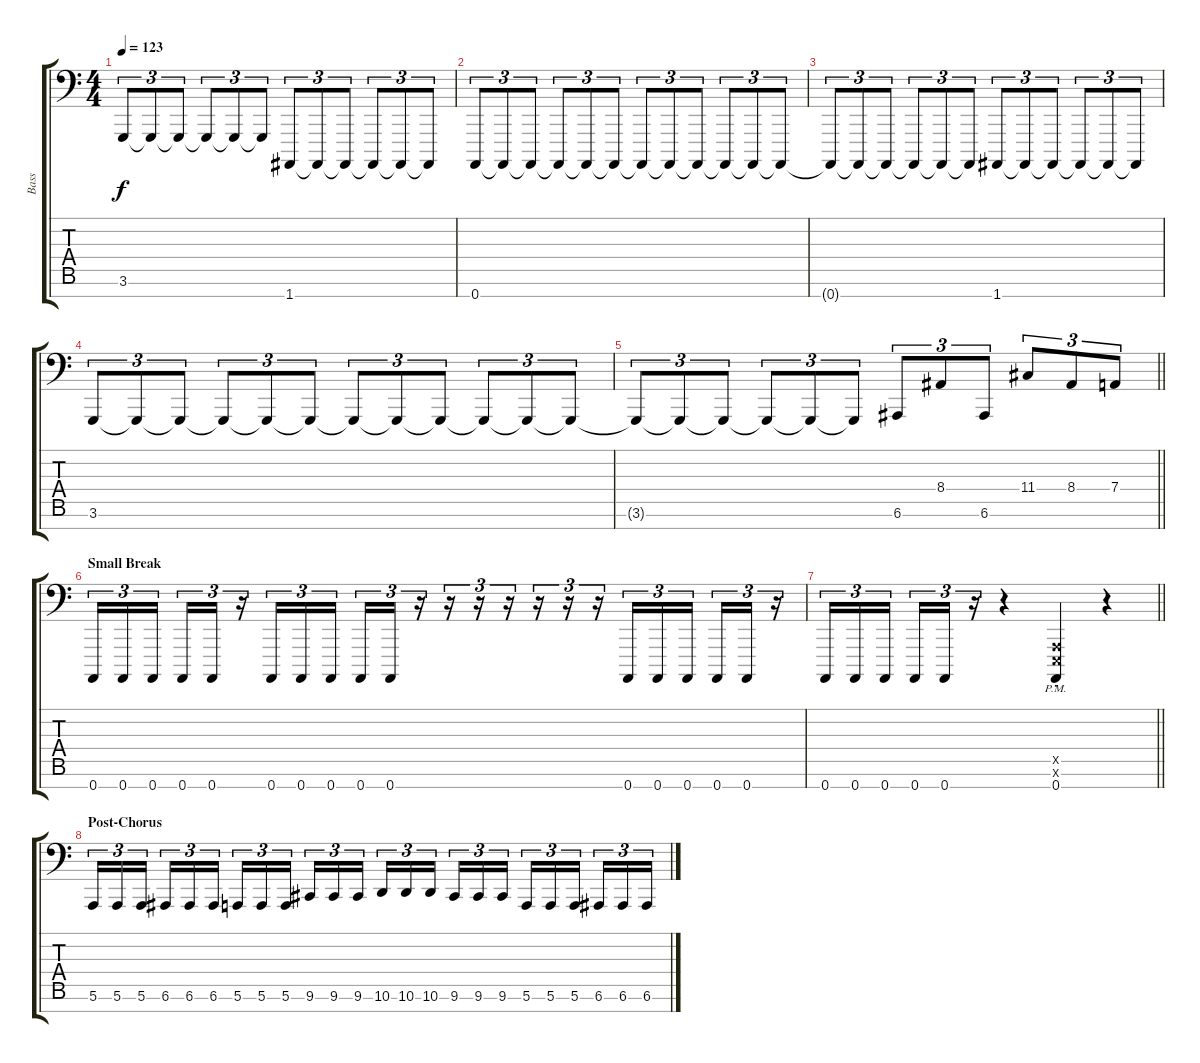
\track ("Bass" "Bass") {instrument pizzicatostrings}
\staff {score tabs}
\tuning (E3 B2 G2 D2 A1 E1 A0) {hide}
\ts (4 4)
\tempo 123
\clef f4
\ks c
3.6{t}.8{tu (3 2) dy f} 3.6{t}.8{tu (3 2)} 3.6{t}.8{tu (3 2)} 3.6{t}.8{tu (3 2)} 3.6{t}.8{tu (3 2)} 3.6{t}.8{tu (3 2)} 1.7.8{tu (3 2)} 1.7{t}.8{tu (3 2)} 1.7{t}.8{tu (3 2)} 1.7{t}.8{tu (3 2)} 1.7{t}.8{tu (3 2)} 1.7{t}.8{tu (3 2)} |
0.7.8{tu (3 2)} 0.7{t}.8{tu (3 2)} 0.7{t}.8{tu (3 2)} 0.7{t}.8{tu (3 2)} 0.7{t}.8{tu (3 2)} 0.7{t}.8{tu (3 2)} 0.7{t}.8{tu (3 2)} 0.7{t}.8{tu (3 2)} 0.7{t}.8{tu (3 2)} 0.7{t}.8{tu (3 2)} 0.7{t}.8{tu (3 2)} 0.7{t}.8{tu (3 2)} |
0.7{t}.8{tu (3 2)} 0.7{t}.8{tu (3 2)} 0.7{t}.8{tu (3 2)} 0.7{t}.8{tu (3 2)} 0.7{t}.8{tu (3 2)} 0.7{t}.8{tu (3 2)} 1.7.8{tu (3 2)} 1.7{t}.8{tu (3 2)} 1.7{t}.8{tu (3 2)} 1.7{t}.8{tu (3 2)} 1.7{t}.8{tu (3 2)} 1.7{t}.8{tu (3 2)} |
3.6.8{tu (3 2)} 3.6{t}.8{tu (3 2)} 3.6{t}.8{tu (3 2)} 3.6{t}.8{tu (3 2)} 3.6{t}.8{tu (3 2)} 3.6{t}.8{tu (3 2)} 3.6{t}.8{tu (3 2)} 3.6{t}.8{tu (3 2)} 3.6{t}.8{tu (3 2)} 3.6{t}.8{tu (3 2)} 3.6{t}.8{tu (3 2)} 3.6{t}.8{tu (3 2)} |
\barLineRight lightlight
3.6{t}.8{tu (3 2)} 3.6{t}.8{tu (3 2)} 3.6{t}.8{tu (3 2)} 3.6{t}.8{tu (3 2)} 3.6{t}.8{tu (3 2)} 3.6{t}.8{tu (3 2)} 6.6.8{tu (3 2)} 8.4.8{tu (3 2)} 6.6.8{tu (3 2)} 11.4.8{tu (3 2)} 8.4.8{tu (3 2)} 7.4.8{tu (3 2)} |
\section ("" "Small Break")
0.7.16{tu (3 2)} 0.7.16{tu (3 2)} 0.7.16{tu (3 2) beam splitsecondary} 0.7.16{tu (3 2)} 0.7.16{tu (3 2)} r.16{tu (3 2)} 0.7.16{tu (3 2)} 0.7.16{tu (3 2)} 0.7.16{tu (3 2) beam splitsecondary} 0.7.16{tu (3 2)} 0.7.16{tu (3 2)} r.16{tu (3 2)} r.16{tu (3 2)} r.16{tu (3 2)} r.16{tu (3 2)} r.16{tu (3 2)} r.16{tu (3 2)} r.16{tu (3 2)} 0.7.16{tu (3 2)} 0.7.16{tu (3 2)} 0.7.16{tu (3 2) beam splitsecondary} 0.7.16{tu (3 2)} 0.7.16{tu (3 2)} r.16{tu (3 2)} |
\barLineRight lightlight
0.7.16{tu (3 2)} 0.7.16{tu (3 2)} 0.7.16{tu (3 2) beam splitsecondary} 0.7.16{tu (3 2)} 0.7.16{tu (3 2)} r.16{tu (3 2)} r.4 (0.5{pm x} 0.6{pm x} 0.7{st}).4 r.4 |
\section ("" "Post-Chorus")
5.6.16{tu (3 2)} 5.6.16{tu (3 2)} 5.6.16{tu (3 2) beam splitsecondary} 6.6.16{tu (3 2)} 6.6.16{tu (3 2)} 6.6.16{tu (3 2)} 5.6.16{tu (3 2)} 5.6.16{tu (3 2)} 5.6.16{tu (3 2) beam splitsecondary} 9.6.16{tu (3 2)} 9.6.16{tu (3 2)} 9.6.16{tu (3 2)} 10.6.16{tu (3 2)} 10.6.16{tu (3 2)} 10.6.16{tu (3 2) beam splitsecondary} 9.6.16{tu (3 2)} 9.6.16{tu (3 2)} 9.6.16{tu (3 2)} 5.6.16{tu (3 2)} 5.6.16{tu (3 2)} 5.6.16{tu (3 2) beam splitsecondary} 6.6.16{tu (3 2)} 6.6.16{tu (3 2)} 6.6.16{tu (3 2)}
